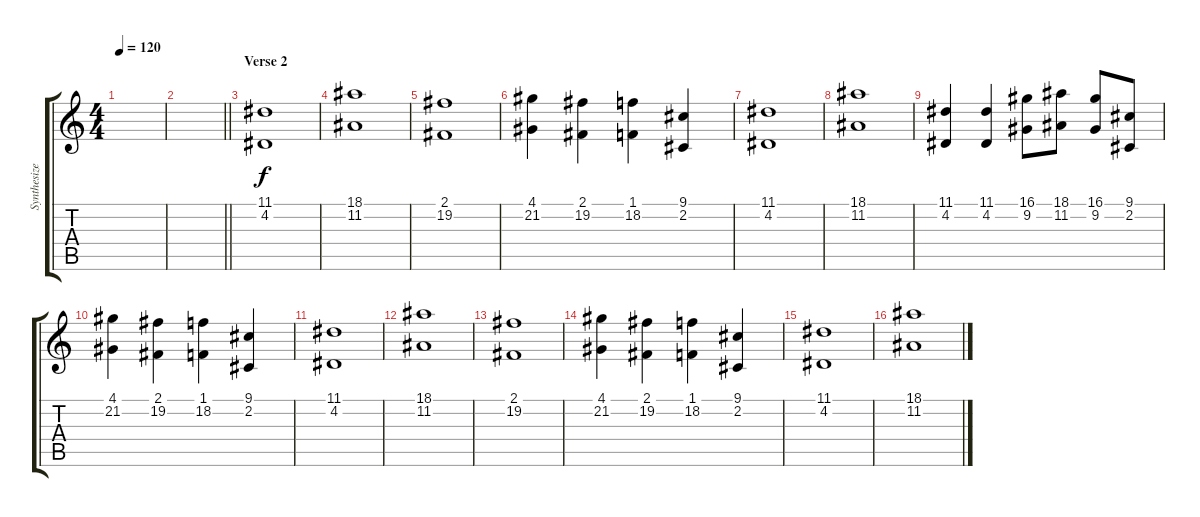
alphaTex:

\track ("Synthesizer 1" "Synthesize") {instrument lead2sawtooth}
\staff {score tabs}
\tuning (E4 B3 G3 D3 A2 E2) {hide}
\ts (4 4)
\tempo 120
\clef g2
\ks c
|
\barLineRight lightlight
|
\section ("" "Verse 2")
(11.1 4.2).1 |
(18.1 11.2).1 |
(2.1 19.2).1 |
(4.1 21.2).4 (2.1 19.2).4 (1.1 18.2).4 (9.1 2.2).4 |
(11.1 4.2).1 |
(18.1 11.2).1 |
(11.1 4.2).4 (11.1 4.2).4 (16.1 9.2).8 (18.1 11.2).8 (16.1 9.2).8 (9.1 2.2).8 |
(4.1 21.2).4 (2.1 19.2).4 (1.1 18.2).4 (9.1 2.2).4 |
(11.1 4.2).1 |
(18.1 11.2).1 |
(2.1 19.2).1 |
(4.1 21.2).4 (2.1 19.2).4 (1.1 18.2).4 (9.1 2.2).4 |
(11.1 4.2).1 |
(18.1 11.2).1
